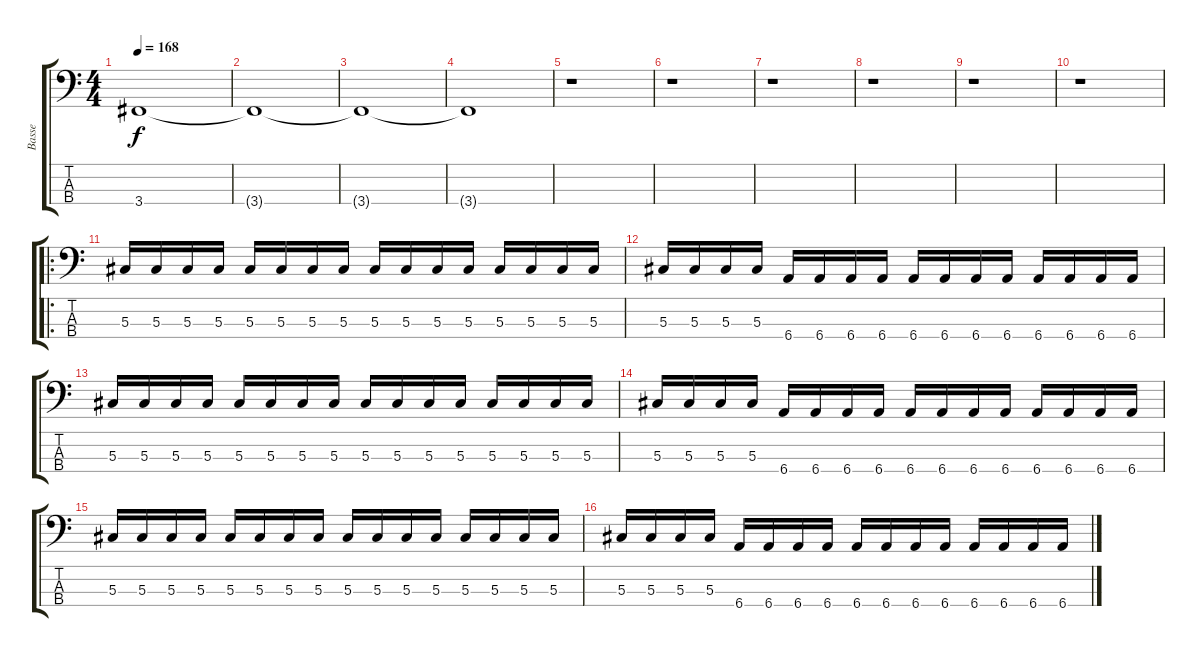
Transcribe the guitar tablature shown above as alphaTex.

\track ("Basse" "Basse") {instrument electricbassfinger}
\staff {score tabs}
\tuning (Gb2 Db2 Ab1 Eb1) {hide}
\ts (4 4)
\tempo 168
\clef f4
\ks c
3.4.1{dy f volume 0} |
3.4{t}.1 |
3.4{t}.1 |
3.4{t}.1 |
r.1 |
r.1 |
r.1 |
r.1 |
r.1 |
r.1 |
\ro
5.3.16{volume 12} 5.3.16 5.3.16 5.3.16 5.3.16 5.3.16 5.3.16 5.3.16 5.3.16 5.3.16 5.3.16 5.3.16 5.3.16 5.3.16 5.3.16 5.3.16 |
5.3.16 5.3.16 5.3.16 5.3.16 6.4.16 6.4.16 6.4.16 6.4.16 6.4.16 6.4.16 6.4.16 6.4.16 6.4.16 6.4.16 6.4.16 6.4.16 |
5.3.16 5.3.16 5.3.16 5.3.16 5.3.16 5.3.16 5.3.16 5.3.16 5.3.16 5.3.16 5.3.16 5.3.16 5.3.16 5.3.16 5.3.16 5.3.16 |
5.3.16 5.3.16 5.3.16 5.3.16 6.4.16 6.4.16 6.4.16 6.4.16 6.4.16 6.4.16 6.4.16 6.4.16 6.4.16 6.4.16 6.4.16 6.4.16 |
5.3.16 5.3.16 5.3.16 5.3.16 5.3.16 5.3.16 5.3.16 5.3.16 5.3.16 5.3.16 5.3.16 5.3.16 5.3.16 5.3.16 5.3.16 5.3.16 |
5.3.16 5.3.16 5.3.16 5.3.16 6.4.16 6.4.16 6.4.16 6.4.16 6.4.16 6.4.16 6.4.16 6.4.16 6.4.16 6.4.16 6.4.16 6.4.16
